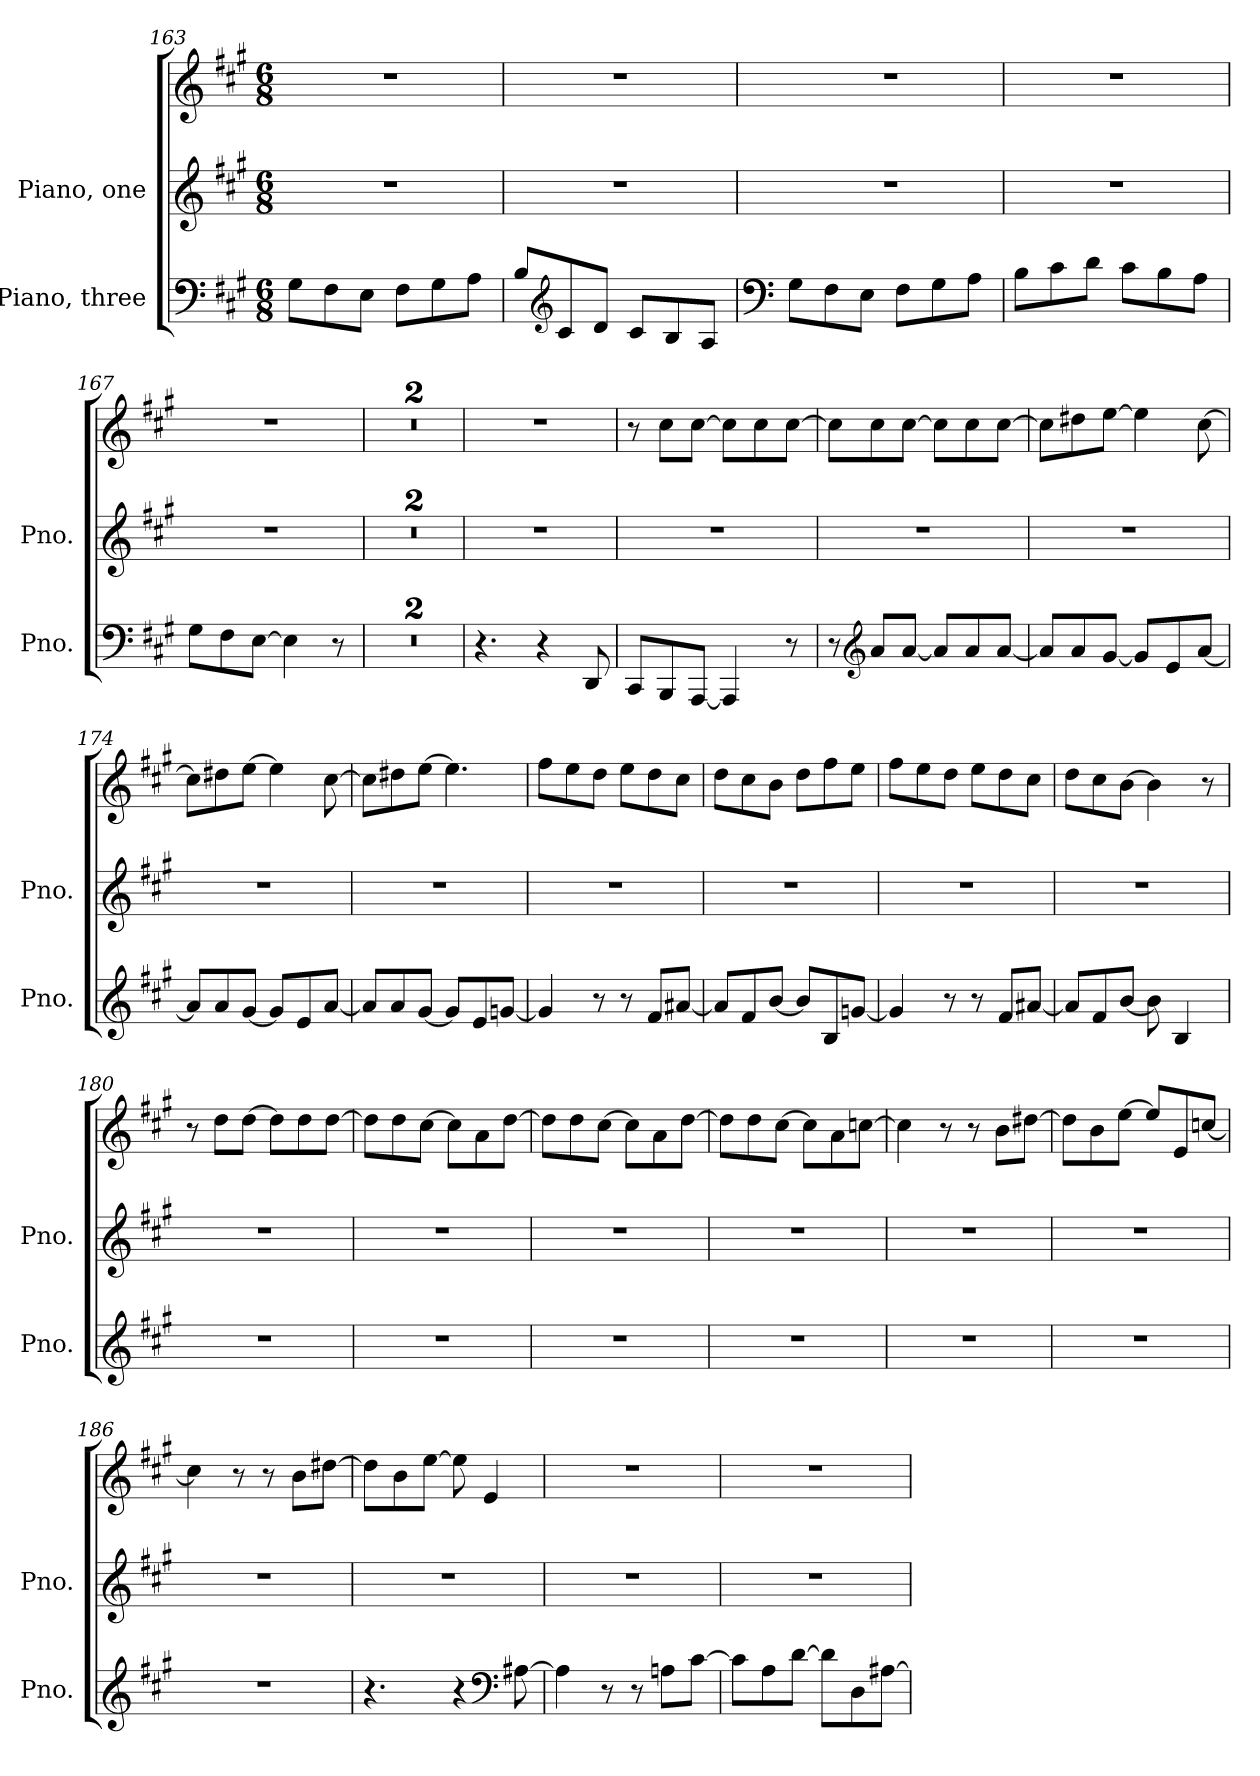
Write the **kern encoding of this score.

**kern	**kern	**kern
*part2	*part1	*part1
*staff3	*staff2	*staff1
*I"Piano, three	*I"Piano, one	*
*I'Pno.	*I'Pno.	*
*clefF4	*clefG2	*clefG2
*k[f#c#g#]	*k[f#c#g#]	*k[f#c#g#]
*M6/8	*M6/8	*M6/8
=163	=163	=163
8G#\L	2.r	2.r
8F#\	.	.
8E\J	.	.
8F#\L	.	.
8G#\	.	.
8A\J	.	.
!!LO:PB:g=z
=164	=164	=164
8B/L	2.r	2.r
*clefG2	*	*
8c#/	.	.
8d/J	.	.
8c#/L	.	.
8B/	.	.
8A/J	.	.
=165	=165	=165
*clefF4	*	*
8G#\L	2.r	2.r
8F#\	.	.
8E\J	.	.
8F#\L	.	.
8G#\	.	.
8A\J	.	.
=166	=166	=166
8B\L	2.r	2.r
8c#\	.	.
8d\J	.	.
8c#\L	.	.
8B\	.	.
8A\J	.	.
=167	=167	=167
8G#\L	2.r	2.r
8F#\	.	.
[8E\J	.	.
4E\]	.	.
8r	.	.
=168	=168	=168
2.r	2.r	2.r
=169	=169	=169
2.r	2.r	2.r
=170	=170	=170
4.r	2.r	2.r
4r	.	.
8DD/	.	.
!!LO:LB:g=z
=171	=171	=171
8CC#/L	2.r	8r
8BBB/	.	8cc#\L
[8AAA/J	.	[8cc#\J
4AAA/]	.	8cc#\L]
.	.	8cc#\
8r	.	[8cc#\J
=172	=172	=172
8r	2.r	8cc#\L]
*clefG2	*	*
8a/L	.	8cc#\
[8a/J	.	[8cc#\J
8a/L]	.	8cc#\L]
8a/	.	8cc#\
[8a/J	.	[8cc#\J
=173	=173	=173
8a/L]	2.r	8cc#\L]
8a/	.	8dd#X\
[8g#/J	.	[8ee\J
8g#/L]	.	4ee\]
8e/	.	.
[8a/J	.	[8cc#\
=174	=174	=174
8a/L]	2.r	8cc#\L]
8a/	.	8dd#X\
[8g#/J	.	[8ee\J
8g#/L]	.	4ee\]
8e/	.	.
[8a/J	.	[8cc#\
=175	=175	=175
8a/L]	2.r	8cc#\L]
8a/	.	8dd#X\
[8g#/J	.	[8ee\J
8g#/L]	.	4.ee\]
8e/	.	.
[8gn/J	.	.
!!LO:LB:g=z
=176	=176	=176
4g/]	2.r	8ff#\L
.	.	8ee\
8r	.	8dd\J
8r	.	8ee\L
8f#/L	.	8dd\
[8a#X/J	.	8cc#\J
=177	=177	=177
8a#/L]	2.r	8dd\L
8f#/	.	8cc#\
[8b/J	.	8b\J
8b/L]	.	8dd\L
8B/	.	8ff#\
[8gn/J	.	8ee\J
=178	=178	=178
4g/]	2.r	8ff#\L
.	.	8ee\
8r	.	8dd\J
8r	.	8ee\L
8f#/L	.	8dd\
[8a#X/J	.	8cc#\J
=179	=179	=179
8a#/L]	2.r	8dd\L
8f#/	.	8cc#\
[8b/J	.	[8b\J
8b\]	.	4b\]
4B/	.	.
.	.	8r
=180	=180	=180
2.r	2.r	8r
.	.	8dd\L
.	.	[8dd\J
.	.	8dd\L]
.	.	8dd\
.	.	[8dd\J
!!LO:LB:g=z
=181	=181	=181
2.r	2.r	8dd\L]
.	.	8dd\
.	.	[8cc#\J
.	.	8cc#\L]
.	.	8a\
.	.	[8dd\J
=182	=182	=182
2.r	2.r	8dd\L]
.	.	8dd\
.	.	[8cc#\J
.	.	8cc#\L]
.	.	8a\
.	.	[8dd\J
=183	=183	=183
2.r	2.r	8dd\L]
.	.	8dd\
.	.	[8cc#\J
.	.	8cc#\L]
.	.	8a\
.	.	[8ccn\J
=184	=184	=184
2.r	2.r	4cc\]
.	.	8r
.	.	8r
.	.	8b\L
.	.	[8dd#X\J
=185	=185	=185
2.r	2.r	8dd#\L]
.	.	8b\
.	.	[8ee\J
.	.	8ee/L]
.	.	8e/
.	.	[8ccn/J
=186	=186	=186
2.r	2.r	4cc\]
.	.	8r
.	.	8r
.	.	8b\L
.	.	[8dd#X\J
!!LO:PB:g=z
=187	=187	=187
4.r	2.r	8dd#\L]
.	.	8b\
.	.	[8ee\J
4r	.	8ee\]
.	.	4e/
*clefF4	*	*
[8A#X\	.	.
=188	=188	=188
4A#\]	2.r	2.r
8r	.	.
8r	.	.
8An\L	.	.
[8c#\J	.	.
=189	=189	=189
8c#\L]	2.r	2.r
8A\	.	.
[8d\J	.	.
8d\L]	.	.
8D\	.	.
[8A#X\J	.	.
=	=	=
*-	*-	*-
